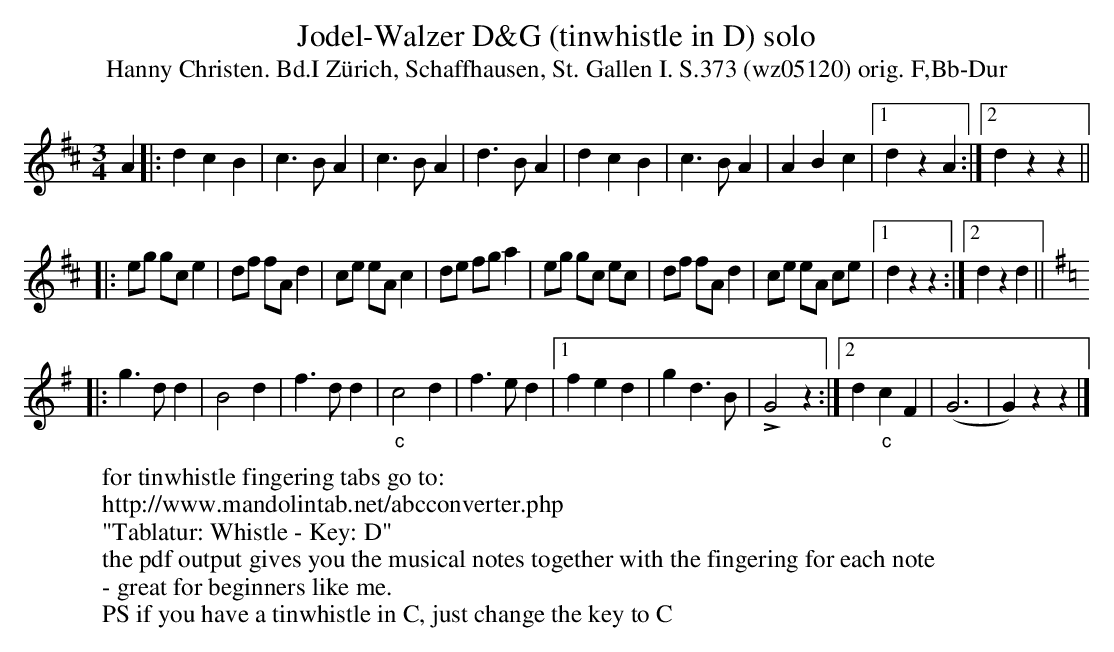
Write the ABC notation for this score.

X:1
T:Jodel-Walzer D&G (tinwhistle in D) solo
T:Hanny Christen. Bd.I Zürich, Schaffhausen, St. Gallen I. S.373 (wz05120) orig. F,Bb-Dur
M:3/4
L:1/4
K:D transpose=12
 A |: dcB | c>BA | c>BA | d>BA | dcB | c>BA | ABc |1 dzA :|2 dzz ||
 |: [L:1/8] eg gce2 | df fA d2 | ce eAc2 | de fga2 | eg gc ec | df fAd2 | ce eA ce |1 d2z2z2 :|2 d2z2 d2 || [K:G]
 |: [L:1/4] g>dd | B2d | f>dd | "_c"c2d | f>ed |1 fed | gd>B | !>!G2z :|2 d"_c"cF | (G3 | G)zz |]
W: for tinwhistle fingering tabs go to:
W: http://www.mandolintab.net/abcconverter.php
W: "Tablatur: Whistle - Key: D"
W: the pdf output gives you the musical notes together with the fingering for each note
W: - great for beginners like me.
W: PS if you have a tinwhistle in C, just change the key to C
